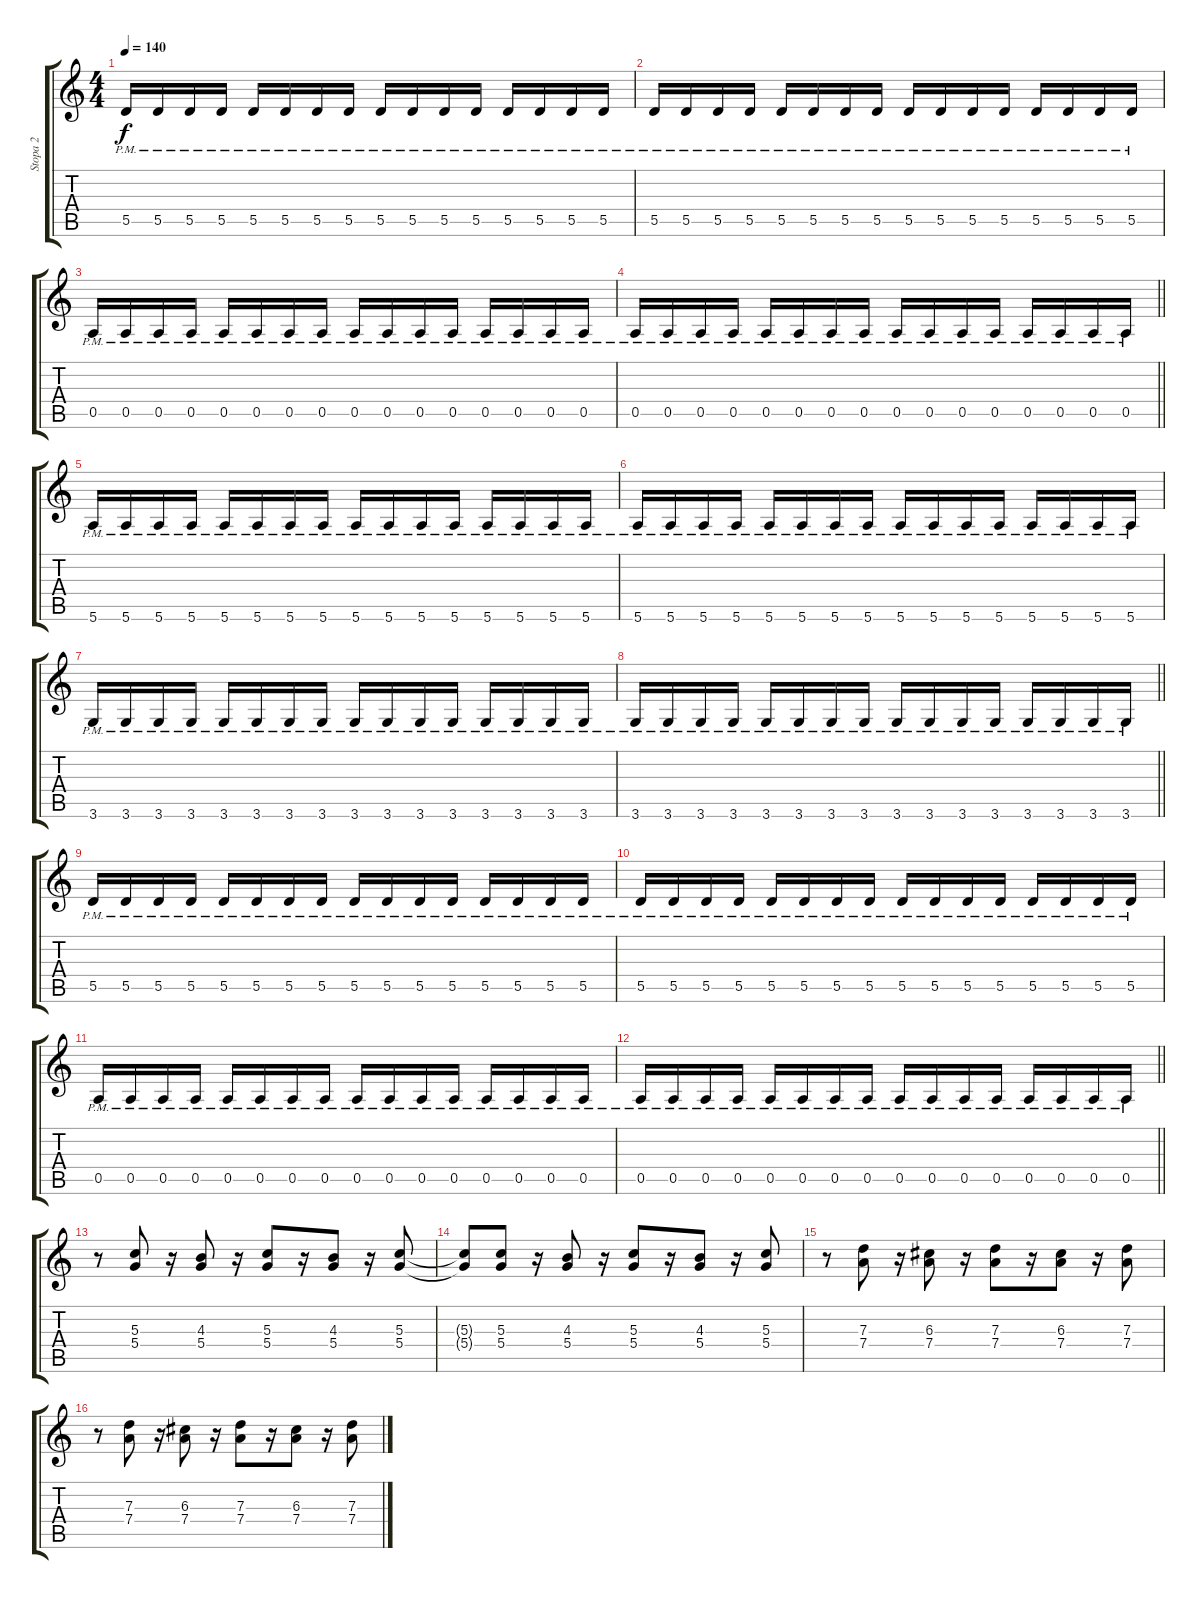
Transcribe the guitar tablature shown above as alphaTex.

\track ("Stopa 2" "Stopa 2") {instrument overdrivenguitar}
\staff {score tabs}
\tuning (E4 B3 G3 D3 A2 E2) {hide}
\ts (4 4)
\tempo 140
\clef g2
\ks c
5.5{pm}.16{dy f} 5.5{pm}.16 5.5{pm}.16 5.5{pm}.16 5.5{pm}.16 5.5{pm}.16 5.5{pm}.16 5.5{pm}.16 5.5{pm}.16 5.5{pm}.16 5.5{pm}.16 5.5{pm}.16 5.5{pm}.16 5.5{pm}.16 5.5{pm}.16 5.5{pm}.16 |
5.5{pm}.16 5.5{pm}.16 5.5{pm}.16 5.5{pm}.16 5.5{pm}.16 5.5{pm}.16 5.5{pm}.16 5.5{pm}.16 5.5{pm}.16 5.5{pm}.16 5.5{pm}.16 5.5{pm}.16 5.5{pm}.16 5.5{pm}.16 5.5{pm}.16 5.5{pm}.16 |
0.5{pm}.16 0.5{pm}.16 0.5{pm}.16 0.5{pm}.16 0.5{pm}.16 0.5{pm}.16 0.5{pm}.16 0.5{pm}.16 0.5{pm}.16 0.5{pm}.16 0.5{pm}.16 0.5{pm}.16 0.5{pm}.16 0.5{pm}.16 0.5{pm}.16 0.5{pm}.16 |
\barLineRight lightlight
0.5{pm}.16 0.5{pm}.16 0.5{pm}.16 0.5{pm}.16 0.5{pm}.16 0.5{pm}.16 0.5{pm}.16 0.5{pm}.16 0.5{pm}.16 0.5{pm}.16 0.5{pm}.16 0.5{pm}.16 0.5{pm}.16 0.5{pm}.16 0.5{pm}.16 0.5{pm}.16 |
5.6{pm}.16 5.6{pm}.16 5.6{pm}.16 5.6{pm}.16 5.6{pm}.16 5.6{pm}.16 5.6{pm}.16 5.6{pm}.16 5.6{pm}.16 5.6{pm}.16 5.6{pm}.16 5.6{pm}.16 5.6{pm}.16 5.6{pm}.16 5.6{pm}.16 5.6{pm}.16 |
5.6{pm}.16 5.6{pm}.16 5.6{pm}.16 5.6{pm}.16 5.6{pm}.16 5.6{pm}.16 5.6{pm}.16 5.6{pm}.16 5.6{pm}.16 5.6{pm}.16 5.6{pm}.16 5.6{pm}.16 5.6{pm}.16 5.6{pm}.16 5.6{pm}.16 5.6{pm}.16 |
3.6{pm}.16 3.6{pm}.16 3.6{pm}.16 3.6{pm}.16 3.6{pm}.16 3.6{pm}.16 3.6{pm}.16 3.6{pm}.16 3.6{pm}.16 3.6{pm}.16 3.6{pm}.16 3.6{pm}.16 3.6{pm}.16 3.6{pm}.16 3.6{pm}.16 3.6{pm}.16 |
\barLineRight lightlight
3.6{pm}.16 3.6{pm}.16 3.6{pm}.16 3.6{pm}.16 3.6{pm}.16 3.6{pm}.16 3.6{pm}.16 3.6{pm}.16 3.6{pm}.16 3.6{pm}.16 3.6{pm}.16 3.6{pm}.16 3.6{pm}.16 3.6{pm}.16 3.6{pm}.16 3.6{pm}.16 |
5.5{pm}.16 5.5{pm}.16 5.5{pm}.16 5.5{pm}.16 5.5{pm}.16 5.5{pm}.16 5.5{pm}.16 5.5{pm}.16 5.5{pm}.16 5.5{pm}.16 5.5{pm}.16 5.5{pm}.16 5.5{pm}.16 5.5{pm}.16 5.5{pm}.16 5.5{pm}.16 |
5.5{pm}.16 5.5{pm}.16 5.5{pm}.16 5.5{pm}.16 5.5{pm}.16 5.5{pm}.16 5.5{pm}.16 5.5{pm}.16 5.5{pm}.16 5.5{pm}.16 5.5{pm}.16 5.5{pm}.16 5.5{pm}.16 5.5{pm}.16 5.5{pm}.16 5.5{pm}.16 |
0.5{pm}.16 0.5{pm}.16 0.5{pm}.16 0.5{pm}.16 0.5{pm}.16 0.5{pm}.16 0.5{pm}.16 0.5{pm}.16 0.5{pm}.16 0.5{pm}.16 0.5{pm}.16 0.5{pm}.16 0.5{pm}.16 0.5{pm}.16 0.5{pm}.16 0.5{pm}.16 |
\barLineRight lightlight
0.5{pm}.16 0.5{pm}.16 0.5{pm}.16 0.5{pm}.16 0.5{pm}.16 0.5{pm}.16 0.5{pm}.16 0.5{pm}.16 0.5{pm}.16 0.5{pm}.16 0.5{pm}.16 0.5{pm}.16 0.5{pm}.16 0.5{pm}.16 0.5{pm}.16 0.5{pm}.16 |
r.8 (5.3 5.4).8 r.16 (4.3 5.4).8 r.16 (5.3 5.4).8 r.16 (4.3 5.4).8 r.16 (5.3 5.4).8 |
(5.3{t} 5.4{t}).8 (5.3 5.4).8 r.16 (4.3 5.4).8 r.16 (5.3 5.4).8 r.16 (4.3 5.4).8 r.16 (5.3 5.4).8 |
r.8 (7.3 7.4).8 r.16 (6.3 7.4).8 r.16 (7.3 7.4).8 r.16 (6.3 7.4).8 r.16 (7.3 7.4).8 |
r.8 (7.3 7.4).8 r.16 (6.3 7.4).8 r.16 (7.3 7.4).8 r.16 (6.3 7.4).8 r.16 (7.3 7.4).8
